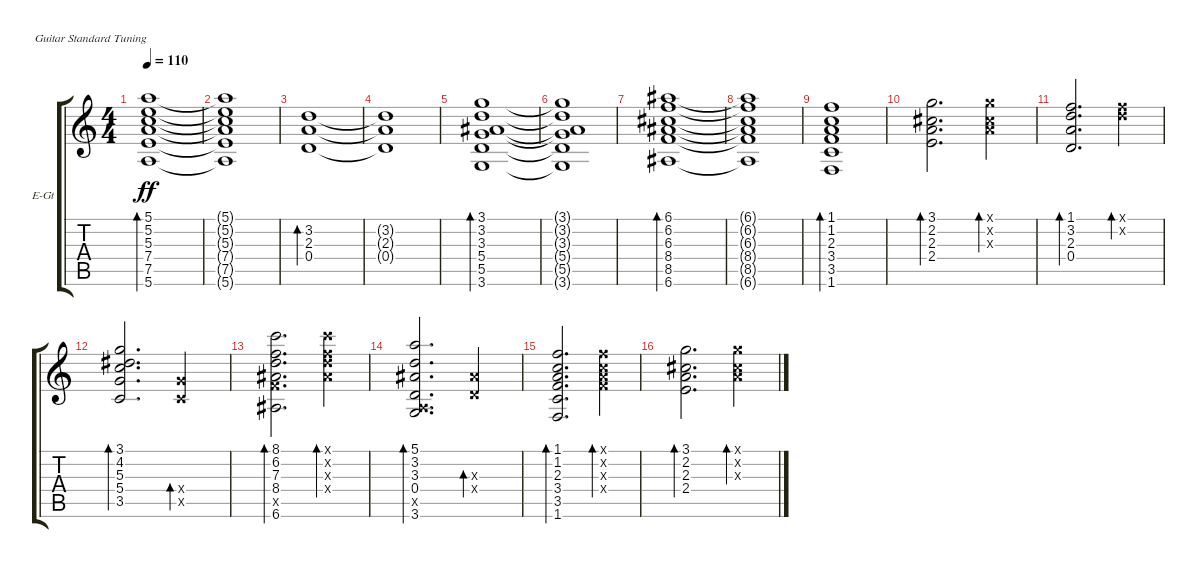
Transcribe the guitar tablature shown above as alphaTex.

\defaultSystemsLayout 4
\bracketExtendMode groupsimilarinstruments
\firstSystemTrackNameOrientation horizontal
\otherSystemsTrackNameOrientation horizontal
\track ("Turner" "E-Gt") {instrument electricguitarclean}
\staff {score tabs}
\tuning (E4 B3 G3 D3 A2 E2)
\ts (4 4)
\tempo 110
\clef g2
\ks c
(7.5 7.4 5.3 5.2 5.1 5.6).1{bd 178 dy ff} |
(5.1{t} 5.2{t} 5.3{t} 7.4{t} 7.5{t} 5.6{t}).1 |
(0.4 2.3 3.2).1{bd 178} |
(3.2{t} 2.3{t} 0.4{t}).1 |
(5.5 5.4 3.3 3.2 3.1 3.6).1{bd 178} |
(3.1{t} 3.2{t} 3.3{t} 5.4{t} 5.5{t} 3.6{t}).1 |
(8.5 8.4 6.3 6.2 6.1 6.6).1{bd 178} |
(6.1{t} 6.2{t} 6.3{t} 8.4{t} 8.5{t} 6.6{t}).1 |
(1.6 3.5 3.4 2.3 1.2 1.1).1{bd 178} |
(2.4 2.3 2.2 3.1).2{d bd 178} (2.3{x} 2.2{x} 3.1{x}).4{bd 52} |
(0.4 2.3 3.2 1.1).2{d bd 178} (3.2{x} 1.1{x}).4{bd 52} |
(5.4 5.3 4.2 3.5 3.1).2{d bd 178} (3.5{x} 5.4{x}).4{bd 52} |
(8.5{x} 8.4 7.3 6.2 8.1 6.6).2{d bd 178} (8.4{x} 7.3{x} 6.2{x} 8.1{x}).4{bd 52} |
(0.5{x} 0.4 3.3 3.2 5.1 3.6).2{d bd 178} (0.4{x} 3.3{x}).4{bd 52} |
(1.6 3.5 3.4 2.3 1.2 1.1).2{d bd 178} (3.4{x} 2.3{x} 1.2{x} 1.1{x}).4{bd 52} |
(2.4 2.3 2.2 3.1).2{d bd 178} (2.3{x} 2.2{x} 3.1{x}).4{bd 52}
